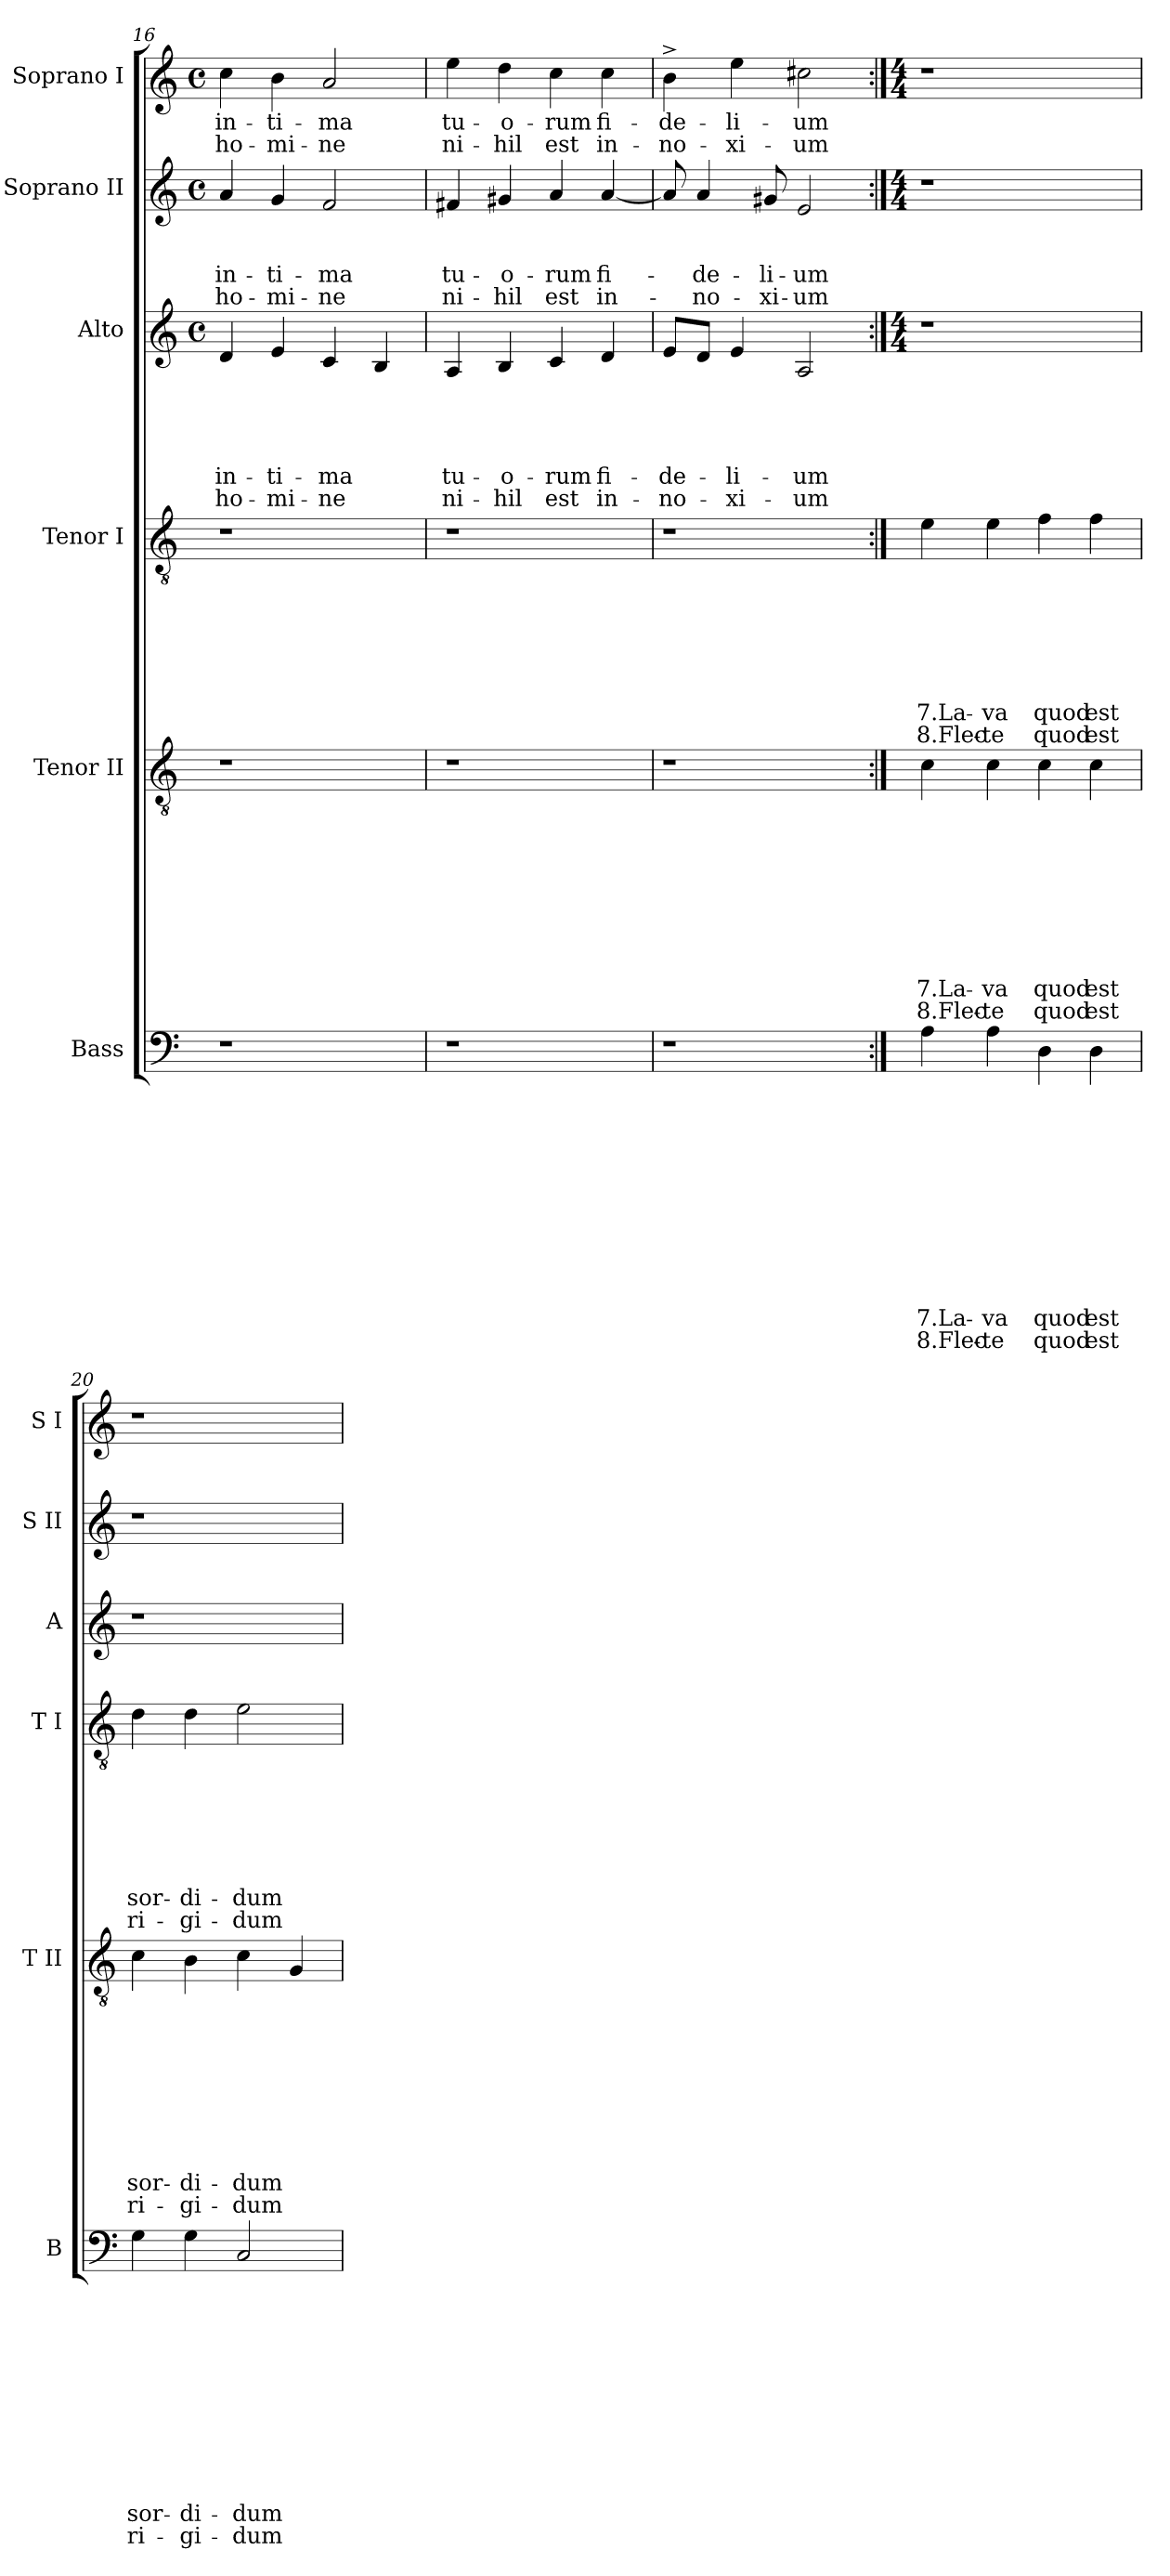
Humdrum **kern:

**kern	**text	**text	**text	**text	**text	**text	**text	**text	**text	**text	**text	**text	**kern	**text	**text	**text	**text	**text	**text	**text	**text	**text	**text	**kern	**text	**text	**text	**text	**text	**text	**text	**text	**kern	**text	**text	**text	**text	**text	**text	**kern	**text	**text	**text	**text	**kern	**text	**text
*part6	*part6	*part6	*part6	*part6	*part6	*part6	*part6	*part6	*part6	*part6	*part6	*part6	*part5	*part5	*part5	*part5	*part5	*part5	*part5	*part5	*part5	*part5	*part5	*part4	*part4	*part4	*part4	*part4	*part4	*part4	*part4	*part4	*part3	*part3	*part3	*part3	*part3	*part3	*part3	*part2	*part2	*part2	*part2	*part2	*part1	*part1	*part1
*staff6	*staff6	*staff6	*staff6	*staff6	*staff6	*staff6	*staff6	*staff6	*staff6	*staff6	*staff6	*staff6	*staff5	*staff5	*staff5	*staff5	*staff5	*staff5	*staff5	*staff5	*staff5	*staff5	*staff5	*staff4	*staff4	*staff4	*staff4	*staff4	*staff4	*staff4	*staff4	*staff4	*staff3	*staff3	*staff3	*staff3	*staff3	*staff3	*staff3	*staff2	*staff2	*staff2	*staff2	*staff2	*staff1	*staff1	*staff1
*I"Bass	*	*	*	*	*	*	*	*	*	*	*	*	*I"Tenor II	*	*	*	*	*	*	*	*	*	*	*I"Tenor I	*	*	*	*	*	*	*	*	*I"Alto	*	*	*	*	*	*	*I"Soprano II	*	*	*	*	*I"Soprano I	*	*
*I'B	*	*	*	*	*	*	*	*	*	*	*	*	*I'T II	*	*	*	*	*	*	*	*	*	*	*I'T I	*	*	*	*	*	*	*	*	*I'A	*	*	*	*	*	*	*I'S II	*	*	*	*	*I'S I	*	*
*clefF4	*	*	*	*	*	*	*	*	*	*	*	*	*clefGv2	*	*	*	*	*	*	*	*	*	*	*clefGv2	*	*	*	*	*	*	*	*	*clefG2	*	*	*	*	*	*	*clefG2	*	*	*	*	*clefG2	*	*
*k[]	*	*	*	*	*	*	*	*	*	*	*	*	*k[]	*	*	*	*	*	*	*	*	*	*	*k[]	*	*	*	*	*	*	*	*	*k[]	*	*	*	*	*	*	*k[]	*	*	*	*	*k[]	*	*
*C:	*	*	*	*	*	*	*	*	*	*	*	*	*C:	*	*	*	*	*	*	*	*	*	*	*C:	*	*	*	*	*	*	*	*	*C:	*	*	*	*	*	*	*C:	*	*	*	*	*C:	*	*
*	*	*	*	*	*	*	*	*	*	*	*	*	*	*	*	*	*	*	*	*	*	*	*	*	*	*	*	*	*	*	*	*	*M4/4	*	*	*	*	*	*	*M4/4	*	*	*	*	*M4/4	*	*
*	*	*	*	*	*	*	*	*	*	*	*	*	*	*	*	*	*	*	*	*	*	*	*	*	*	*	*	*	*	*	*	*	*met(c)	*	*	*	*	*	*	*met(c)	*	*	*	*	*met(c)	*	*
=16	=16	=16	=16	=16	=16	=16	=16	=16	=16	=16	=16	=16	=16	=16	=16	=16	=16	=16	=16	=16	=16	=16	=16	=16	=16	=16	=16	=16	=16	=16	=16	=16	=16	=16	=16	=16	=16	=16	=16	=16	=16	=16	=16	=16	=16	=16	=16
!	!	!	!	!	!	!	!	!	!	!	!	!	!	!	!	!	!	!	!	!	!	!	!	!	!	!	!	!	!	!	!	!	!	!	!	!	!	!LO:LY:b	!LO:LY:b	!	!	!	!LO:LY:b	!LO:LY:b	!	!LO:LY:b	!LO:LY:b
1r	.	.	.	.	.	.	.	.	.	.	.	.	1r	.	.	.	.	.	.	.	.	.	.	1r	.	.	.	.	.	.	.	.	4d/	.	.	.	.	in-	-ho-	4a/	.	.	in-	-ho-	4cc\	in-	-ho-
!	!	!	!	!	!	!	!	!	!	!	!	!	!	!	!	!	!	!	!	!	!	!	!	!	!	!	!	!	!	!	!	!	!	!	!	!	!	!LO:LY:b	!LO:LY:b	!	!	!	!LO:LY:b	!LO:LY:b	!	!LO:LY:b	!LO:LY:b
.	.	.	.	.	.	.	.	.	.	.	.	.	.	.	.	.	.	.	.	.	.	.	.	.	.	.	.	.	.	.	.	.	4e/	.	.	.	.	-ti-	-mi-	4g/	.	.	-ti-	-mi-	4b\	-ti-	-mi-
!	!	!	!	!	!	!	!	!	!	!	!	!	!	!	!	!	!	!	!	!	!	!	!	!	!	!	!	!	!	!	!	!	!	!	!	!	!	!LO:LY:b	!LO:LY:b	!	!	!	!LO:LY:b	!LO:LY:b	!	!LO:LY:b	!LO:LY:b
.	.	.	.	.	.	.	.	.	.	.	.	.	.	.	.	.	.	.	.	.	.	.	.	.	.	.	.	.	.	.	.	.	4c/	.	.	.	.	-ma	-ne	2f/	.	.	-ma	-ne	2a/	-ma	-ne
.	.	.	.	.	.	.	.	.	.	.	.	.	.	.	.	.	.	.	.	.	.	.	.	.	.	.	.	.	.	.	.	.	4B/	.	.	.	.	.	.	.	.	.	.	.	.	.	.
=17	=17	=17	=17	=17	=17	=17	=17	=17	=17	=17	=17	=17	=17	=17	=17	=17	=17	=17	=17	=17	=17	=17	=17	=17	=17	=17	=17	=17	=17	=17	=17	=17	=17	=17	=17	=17	=17	=17	=17	=17	=17	=17	=17	=17	=17	=17	=17
!	!	!	!	!	!	!	!	!	!	!	!	!	!	!	!	!	!	!	!	!	!	!	!	!	!	!	!	!	!	!	!	!	!	!	!	!	!	!LO:LY:b	!LO:LY:b	!	!	!	!LO:LY:b	!LO:LY:b	!	!LO:LY:b	!LO:LY:b
1r	.	.	.	.	.	.	.	.	.	.	.	.	1r	.	.	.	.	.	.	.	.	.	.	1r	.	.	.	.	.	.	.	.	4A/	.	.	.	.	tu-	ni-	4f#X/	.	.	tu-	ni-	4ee\	tu-	ni-
!	!	!	!	!	!	!	!	!	!	!	!	!	!	!	!	!	!	!	!	!	!	!	!	!	!	!	!	!	!	!	!	!	!	!	!	!	!	!LO:LY:b	!LO:LY:b	!	!	!	!LO:LY:b	!LO:LY:b	!	!LO:LY:b	!LO:LY:b
.	.	.	.	.	.	.	.	.	.	.	.	.	.	.	.	.	.	.	.	.	.	.	.	.	.	.	.	.	.	.	.	.	4B/	.	.	.	.	-o-	-hil	4g#X/	.	.	-o-	-hil	4dd\	-o-	-hil
!	!	!	!	!	!	!	!	!	!	!	!	!	!	!	!	!	!	!	!	!	!	!	!	!	!	!	!	!	!	!	!	!	!	!	!	!	!	!LO:LY:b	!LO:LY:b	!	!	!	!LO:LY:b	!LO:LY:b	!	!LO:LY:b	!LO:LY:b
.	.	.	.	.	.	.	.	.	.	.	.	.	.	.	.	.	.	.	.	.	.	.	.	.	.	.	.	.	.	.	.	.	4c/	.	.	.	.	-rum	est	4a/	.	.	-rum	est	4cc\	-rum	est
!	!	!	!	!	!	!	!	!	!	!	!	!	!	!	!	!	!	!	!	!	!	!	!	!	!	!	!	!	!	!	!	!	!	!	!	!	!	!LO:LY:b	!LO:LY:b	!	!	!	!LO:LY:b	!LO:LY:b	!	!LO:LY:b	!LO:LY:b
.	.	.	.	.	.	.	.	.	.	.	.	.	.	.	.	.	.	.	.	.	.	.	.	.	.	.	.	.	.	.	.	.	4d/	.	.	.	.	fi-	in-	[<4a/	.	.	fi-	in-	4cc\	fi-	in-
=18	=18	=18	=18	=18	=18	=18	=18	=18	=18	=18	=18	=18	=18	=18	=18	=18	=18	=18	=18	=18	=18	=18	=18	=18	=18	=18	=18	=18	=18	=18	=18	=18	=18	=18	=18	=18	=18	=18	=18	=18	=18	=18	=18	=18	=18	=18	=18
!	!	!	!	!	!	!	!	!	!	!	!	!	!	!	!	!	!	!	!	!	!	!	!	!	!	!	!	!	!	!	!	!	!	!	!	!	!	!LO:LY:b	!LO:LY:b	!	!	!	!	!	!	!LO:LY:b	!LO:LY:b
1r	.	.	.	.	.	.	.	.	.	.	.	.	1r	.	.	.	.	.	.	.	.	.	.	1r	.	.	.	.	.	.	.	.	8e/L	.	.	.	.	-de-	-no-	8a/]	.	.	.	.	4b^>\	-de-	-no-
!	!	!	!	!	!	!	!	!	!	!	!	!	!	!	!	!	!	!	!	!	!	!	!	!	!	!	!	!	!	!	!	!	!	!	!	!	!	!	!	!	!	!	!LO:LY:b	!LO:LY:b	!	!	!
.	.	.	.	.	.	.	.	.	.	.	.	.	.	.	.	.	.	.	.	.	.	.	.	.	.	.	.	.	.	.	.	.	8d/J	.	.	.	.	.	.	4a/	.	.	-de-	-no-	.	.	.
!	!	!	!	!	!	!	!	!	!	!	!	!	!	!	!	!	!	!	!	!	!	!	!	!	!	!	!	!	!	!	!	!	!	!	!	!	!	!LO:LY:b	!LO:LY:b	!	!	!	!	!	!	!LO:LY:b	!LO:LY:b
.	.	.	.	.	.	.	.	.	.	.	.	.	.	.	.	.	.	.	.	.	.	.	.	.	.	.	.	.	.	.	.	.	4e/	.	.	.	.	-li-	-xi-	.	.	.	.	.	4ee\	-li-	-xi-
!	!	!	!	!	!	!	!	!	!	!	!	!	!	!	!	!	!	!	!	!	!	!	!	!	!	!	!	!	!	!	!	!	!	!	!	!	!	!	!	!	!	!	!LO:LY:b	!LO:LY:b	!	!	!
.	.	.	.	.	.	.	.	.	.	.	.	.	.	.	.	.	.	.	.	.	.	.	.	.	.	.	.	.	.	.	.	.	.	.	.	.	.	.	.	8g#X/	.	.	-li-	-xi-	.	.	.
!	!	!	!	!	!	!	!	!	!	!	!	!	!	!	!	!	!	!	!	!	!	!	!	!	!	!	!	!	!	!	!	!	!	!	!	!	!	!LO:LY:b	!LO:LY:b	!	!	!	!LO:LY:b	!LO:LY:b	!	!LO:LY:b	!LO:LY:b
.	.	.	.	.	.	.	.	.	.	.	.	.	.	.	.	.	.	.	.	.	.	.	.	.	.	.	.	.	.	.	.	.	2A/	.	.	.	.	-um	-um	2e/	.	.	-um	-um	2cc#X\	-um	-um
!!LO:LB:g=z
=19:|!	=19:|!	=19:|!	=19:|!	=19:|!	=19:|!	=19:|!	=19:|!	=19:|!	=19:|!	=19:|!	=19:|!	=19:|!	=19:|!	=19:|!	=19:|!	=19:|!	=19:|!	=19:|!	=19:|!	=19:|!	=19:|!	=19:|!	=19:|!	=19:|!	=19:|!	=19:|!	=19:|!	=19:|!	=19:|!	=19:|!	=19:|!	=19:|!	=19:|!	=19:|!	=19:|!	=19:|!	=19:|!	=19:|!	=19:|!	=19:|!	=19:|!	=19:|!	=19:|!	=19:|!	=19:|!	=19:|!	=19:|!
*	*	*	*	*	*	*	*	*	*	*	*	*	*	*	*	*	*	*	*	*	*	*	*	*	*	*	*	*	*	*	*	*	*M4/4	*	*	*	*	*	*	*M4/4	*	*	*	*	*M4/4	*	*
!	!	!	!	!	!	!	!	!	!	!	!LO:LY:b	!LO:LY:b	!	!	!	!	!	!	!	!	!	!LO:LY:b	!LO:LY:b	!	!	!	!	!	!	!	!LO:LY:b	!LO:LY:b	!	!	!	!	!	!	!	!	!	!	!	!	!	!	!
4A\	.	.	.	.	.	.	.	.	.	.	7.La-	8.Flec-	4c\	.	.	.	.	.	.	.	.	7.La-	8.Flec-	4e\	.	.	.	.	.	.	7.La-	8.Flec-	1r	.	.	.	.	.	.	1r	.	.	.	.	1r	.	.
!	!	!	!	!	!	!	!	!	!	!	!LO:LY:b	!LO:LY:b	!	!	!	!	!	!	!	!	!	!LO:LY:b	!LO:LY:b	!	!	!	!	!	!	!	!LO:LY:b	!LO:LY:b	!	!	!	!	!	!	!	!	!	!	!	!	!	!	!
4A\	.	.	.	.	.	.	.	.	.	.	-va	-te	4c\	.	.	.	.	.	.	.	.	-va	-te	4e\	.	.	.	.	.	.	-va	-te	.	.	.	.	.	.	.	.	.	.	.	.	.	.	.
!	!	!	!	!	!	!	!	!	!	!	!LO:LY:b	!LO:LY:b	!	!	!	!	!	!	!	!	!	!LO:LY:b	!LO:LY:b	!	!	!	!	!	!	!	!LO:LY:b	!LO:LY:b	!	!	!	!	!	!	!	!	!	!	!	!	!	!	!
4D\	.	.	.	.	.	.	.	.	.	.	quod	quod	4c\	.	.	.	.	.	.	.	.	quod	quod	4f\	.	.	.	.	.	.	quod	quod	.	.	.	.	.	.	.	.	.	.	.	.	.	.	.
!	!	!	!	!	!	!	!	!	!	!	!LO:LY:b	!LO:LY:b	!	!	!	!	!	!	!	!	!	!LO:LY:b	!LO:LY:b	!	!	!	!	!	!	!	!LO:LY:b	!LO:LY:b	!	!	!	!	!	!	!	!	!	!	!	!	!	!	!
4D\	.	.	.	.	.	.	.	.	.	.	est	est	4c\	.	.	.	.	.	.	.	.	est	est	4f\	.	.	.	.	.	.	est	est	.	.	.	.	.	.	.	.	.	.	.	.	.	.	.
=20	=20	=20	=20	=20	=20	=20	=20	=20	=20	=20	=20	=20	=20	=20	=20	=20	=20	=20	=20	=20	=20	=20	=20	=20	=20	=20	=20	=20	=20	=20	=20	=20	=20	=20	=20	=20	=20	=20	=20	=20	=20	=20	=20	=20	=20	=20	=20
!	!	!	!	!	!	!	!	!	!	!	!LO:LY:b	!LO:LY:b	!	!	!	!	!	!	!	!	!	!LO:LY:b	!LO:LY:b	!	!	!	!	!	!	!	!LO:LY:b	!LO:LY:b	!	!	!	!	!	!	!	!	!	!	!	!	!	!	!
4G\	.	.	.	.	.	.	.	.	.	.	sor-	ri-	4c\	.	.	.	.	.	.	.	.	sor-	ri-	4d\	.	.	.	.	.	.	sor-	ri-	1r	.	.	.	.	.	.	1r	.	.	.	.	1r	.	.
!	!	!	!	!	!	!	!	!	!	!	!LO:LY:b	!LO:LY:b	!	!	!	!	!	!	!	!	!	!LO:LY:b	!LO:LY:b	!	!	!	!	!	!	!	!LO:LY:b	!LO:LY:b	!	!	!	!	!	!	!	!	!	!	!	!	!	!	!
4G\	.	.	.	.	.	.	.	.	.	.	-di-	-gi-	4B\	.	.	.	.	.	.	.	.	-di-	-gi-	4d\	.	.	.	.	.	.	-di-	-gi-	.	.	.	.	.	.	.	.	.	.	.	.	.	.	.
!	!	!	!	!	!	!	!	!	!	!	!LO:LY:b	!LO:LY:b	!	!	!	!	!	!	!	!	!	!LO:LY:b	!LO:LY:b	!	!	!	!	!	!	!	!LO:LY:b	!LO:LY:b	!	!	!	!	!	!	!	!	!	!	!	!	!	!	!
2C/	.	.	.	.	.	.	.	.	.	.	-dum	-dum	4c\	.	.	.	.	.	.	.	.	-dum	-dum	2e\	.	.	.	.	.	.	-dum	-dum	.	.	.	.	.	.	.	.	.	.	.	.	.	.	.
.	.	.	.	.	.	.	.	.	.	.	.	.	4G/	.	.	.	.	.	.	.	.	.	.	.	.	.	.	.	.	.	.	.	.	.	.	.	.	.	.	.	.	.	.	.	.	.	.
=	=	=	=	=	=	=	=	=	=	=	=	=	=	=	=	=	=	=	=	=	=	=	=	=	=	=	=	=	=	=	=	=	=	=	=	=	=	=	=	=	=	=	=	=	=	=	=
*-	*-	*-	*-	*-	*-	*-	*-	*-	*-	*-	*-	*-	*-	*-	*-	*-	*-	*-	*-	*-	*-	*-	*-	*-	*-	*-	*-	*-	*-	*-	*-	*-	*-	*-	*-	*-	*-	*-	*-	*-	*-	*-	*-	*-	*-	*-	*-
